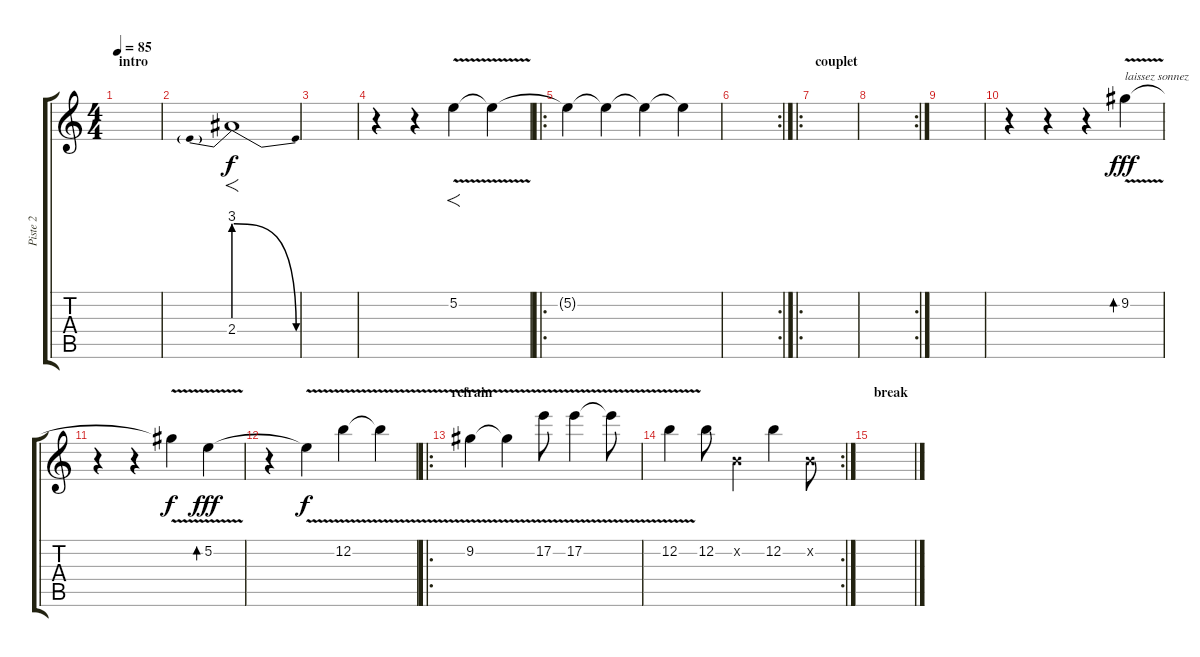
\track ("Piste 2" "Piste 2") {instrument distortionguitar}
\staff {score tabs}
\tuning (E4 B3 G3 D3 A2 E2) {hide}
\ts (4 4)
\section ("" "intro")
\tempo 85
\clef g2
\ks c
|
2.4{be (prebendrelease 0 12 60 0)}.1{f} |
|
r.4{volume 16} r.4 5.2{v}.4{f} 5.2{t}.4 |
\ro
5.2{t}.4 5.2{t}.4 5.2{t}.4 5.2{t}.4 |
\rc 2
|
\ro
\section ("" "couplet")
|
\rc 2
|
|
r.4{volume 13 instrument electricguitarclean} r.4 r.4 9.2{v}.4{bd 60 txt "laissez sonnez" dy fff} |
r.4 r.4 9.2{t}.4{dy f} 5.2{v}.4{bd 60 dy fff} |
r.4 5.2{t}.4{dy f} 12.2{v}.4 12.2{t}.4 |
\ro
\section ("" "refrain")
9.2{v}.4 9.2{t}.4 17.2{v}.8 17.2{v}.4 17.2{t}.8 |
\rc 2
12.2{v}.4 12.2.8 0.2{x}.4 12.2.4 0.2{x}.8 |
\section ("" "break")
